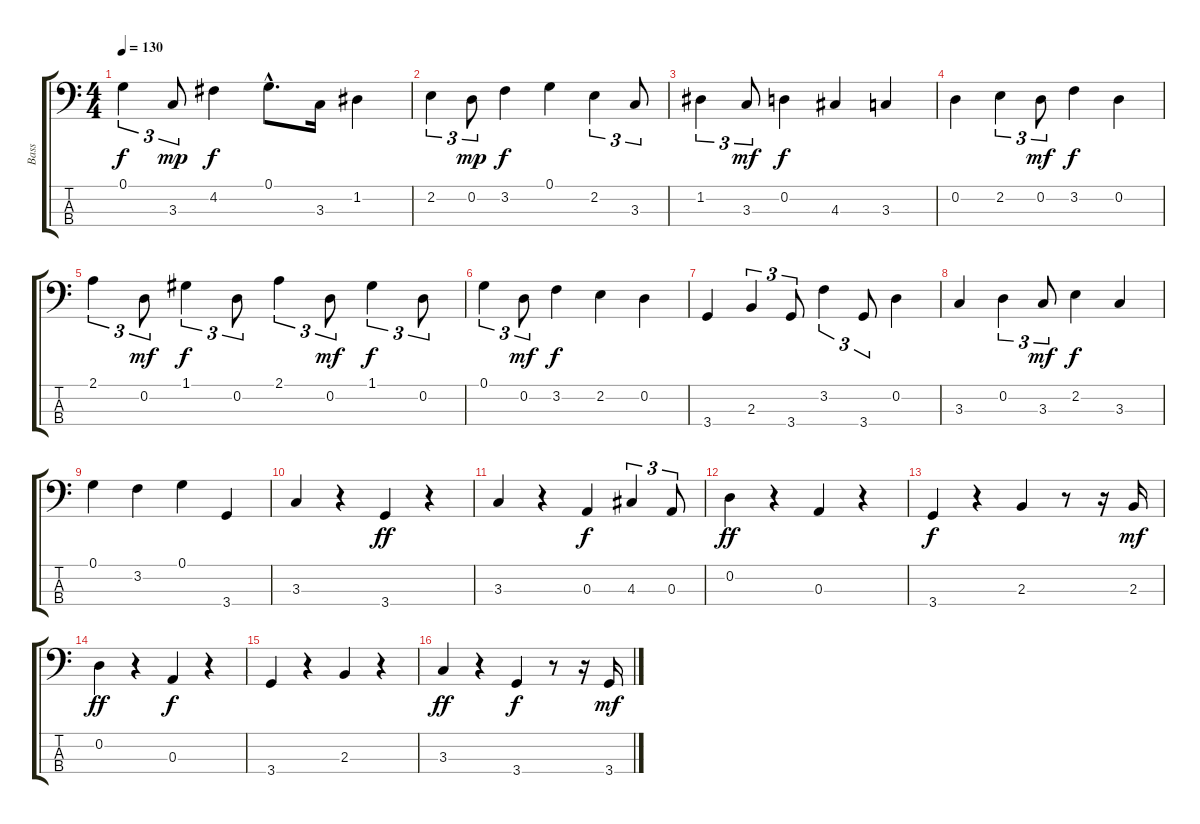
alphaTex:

\track ("Bass" "Bass") {instrument acousticbass}
\staff {score tabs}
\tuning (G2 D2 A1 E1) {hide}
\ts (4 4)
\tempo 130
\clef f4
\ks c
0.1.4{tu (3 2) dy f} 3.3.8{tu (3 2) dy mp} 4.2.4{dy f} 0.1{hac}.8{d} 3.3.16 1.2.4 |
2.2.4{tu (3 2)} 0.2.8{tu (3 2) dy mp} 3.2.4{dy f} 0.1.4 2.2.4{tu (3 2)} 3.3.8{tu (3 2)} |
1.2.4{tu (3 2)} 3.3.8{tu (3 2) dy mf} 0.2.4{dy f} 4.3.4 3.3.4 |
0.2.4 2.2.4{tu (3 2)} 0.2.8{tu (3 2) dy mf} 3.2.4{dy f} 0.2.4 |
2.1.4{tu (3 2)} 0.2.8{tu (3 2) dy mf} 1.1.4{tu (3 2) dy f} 0.2.8{tu (3 2)} 2.1.4{tu (3 2)} 0.2.8{tu (3 2) dy mf} 1.1.4{tu (3 2) dy f} 0.2.8{tu (3 2)} |
0.1.4{tu (3 2)} 0.2.8{tu (3 2) dy mf} 3.2.4{dy f} 2.2.4 0.2.4 |
3.4.4 2.3.4{tu (3 2)} 3.4.8{tu (3 2)} 3.2.4{tu (3 2)} 3.4.8{tu (3 2)} 0.2.4 |
3.3.4 0.2.4{tu (3 2)} 3.3.8{tu (3 2) dy mf} 2.2.4{dy f} 3.3.4 |
0.1.4 3.2.4 0.1.4 3.4.4 |
3.3.4 r.4 3.4.4{dy ff} r.4 |
3.3.4 r.4 0.3.4{dy f} 4.3.4{tu (3 2)} 0.3.8{tu (3 2)} |
0.2.4{dy ff} r.4 0.3.4 r.4 |
3.4.4{dy f} r.4 2.3.4 r.8 r.16 2.3.16{dy mf} |
0.2.4{dy ff} r.4 0.3.4{dy f} r.4 |
3.4.4 r.4 2.3.4 r.4 |
3.3.4{dy ff} r.4 3.4.4{dy f} r.8 r.16 3.4.16{dy mf}
